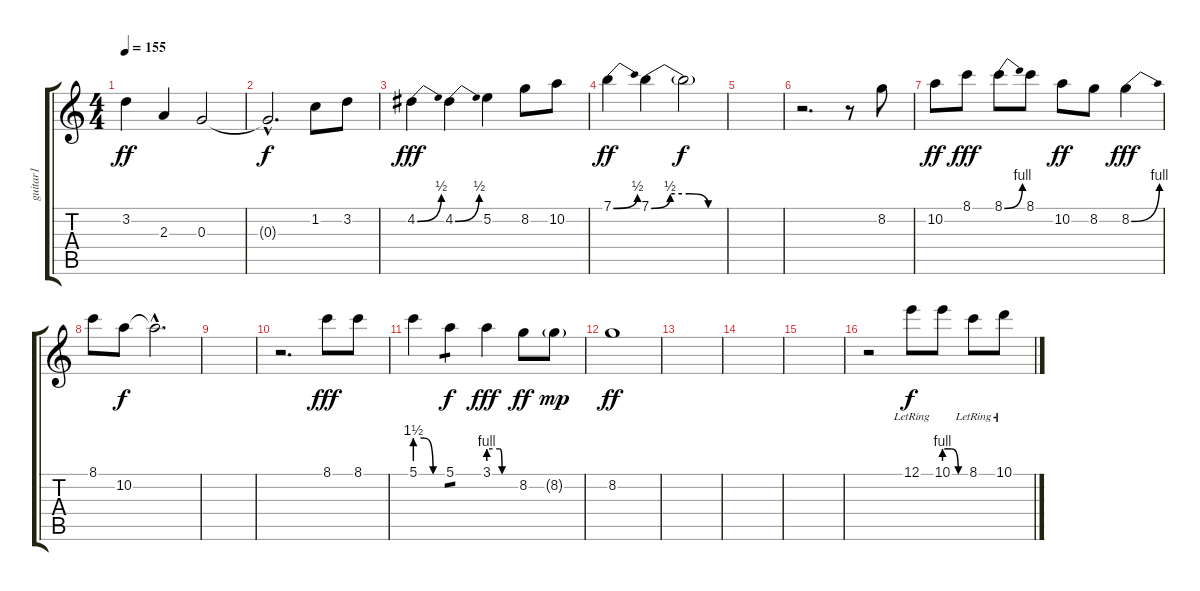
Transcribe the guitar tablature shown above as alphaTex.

\track ("guitar1" "guitar1") {instrument electricguitarclean}
\staff {score tabs}
\tuning (E4 B3 G3 D3 A2 E2) {hide}
\ts (4 4)
\tempo 155
\clef g2
\ks c
3.2.4{dy ff} 2.3.4 0.3.2 |
0.3{hac t}.2{d dy f} 1.2.8{volume 10} 3.2.8 |
4.2{be (bend 0 0 60 2)}.4{dy fff} 4.2{be (bend 0 0 60 2)}.4 5.2.4 8.2.8 10.2.8 |
7.1{be (bend 0 0 60 2)}.4{dy ff} 7.1{be (custom 0 0 15 2 30 2 45 0 60 0)}.4 7.1{t}.2{dy f} |
|
r.2{d} r.8 8.2.8 |
10.2.8{dy ff} 8.1.8{dy fff} 8.1{be (bend 0 0 60 4)}.8 8.1.8 10.2.8{dy ff} 8.2.8 8.2{be (bend 0 0 60 4)}.4{dy fff} |
8.1.8 10.2.8{dy f} 10.2{hac t}.2{d} |
|
r.2{d} 8.1.8{dy fff} 8.1.8 |
5.1{be (custom 0 6 20 6 40 0 60 0)}.4 5.1.4{tp 1 dy f} 3.1{be (custom 0 4 25 4 30 0 60 0)}.4{dy fff} 8.2.8{dy ff} 8.2{g}.8{dy mp} |
8.2.1{dy ff} |
|
|
|
r.2 12.1{lr}.8{dy f} 10.1{be (custom 0 4 20 4 40 0 60 0)}.8 8.1{lr}.8 10.1{lr}.8
